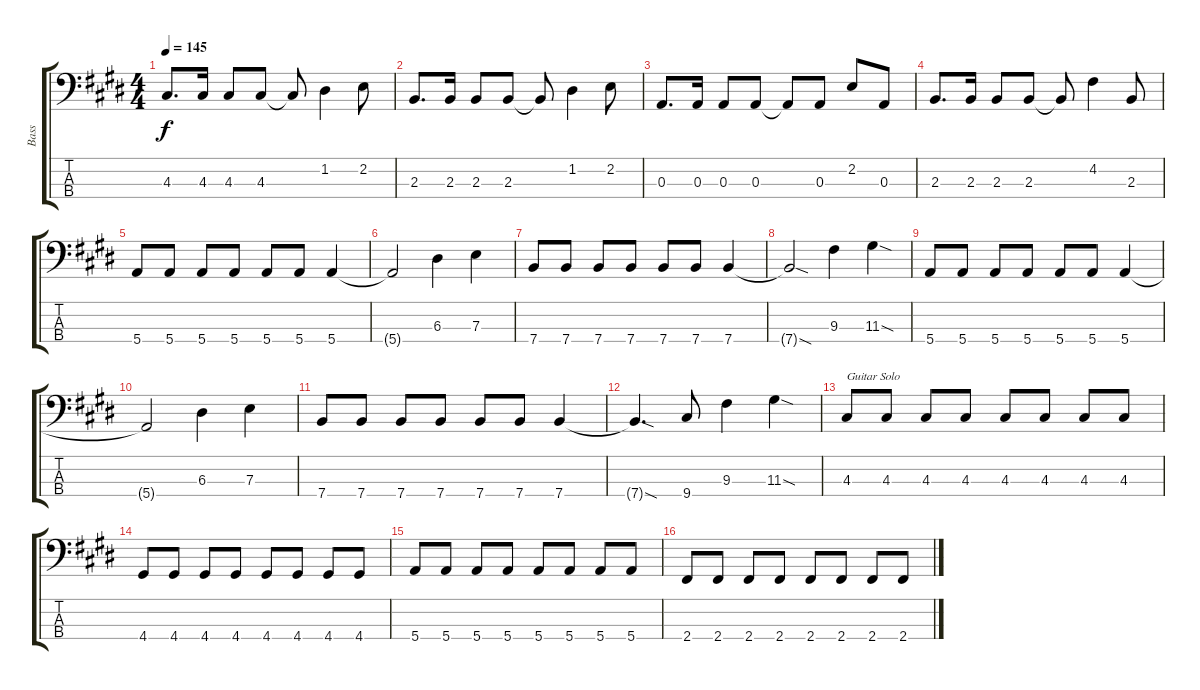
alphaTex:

\track ("Bass" "Bass") {instrument electricbassfinger}
\staff {score tabs}
\tuning (G2 D2 A1 E1) {hide}
\ts (4 4)
\tempo 145
\clef f4
\ks e
4.3.8{d dy f} 4.3.16 4.3.8 4.3.8 4.3{t}.8 1.2.4 2.2.8 |
2.3.8{d} 2.3.16 2.3.8 2.3.8 2.3{t}.8 1.2.4 2.2.8 |
0.3.8{d} 0.3.16 0.3.8 0.3.8 0.3{t}.8 0.3.8 2.2.8 0.3.8 |
2.3.8{d} 2.3.16 2.3.8 2.3.8 2.3{t}.8 4.2.4 2.3.8 |
5.4.8 5.4.8 5.4.8 5.4.8 5.4.8 5.4.8 5.4.4 |
5.4{t}.2 6.3.4 7.3.4 |
7.4.8 7.4.8 7.4.8 7.4.8 7.4.8 7.4.8 7.4.4 |
7.4{sod t}.2 9.3.4 11.3{sod}.4 |
5.4.8 5.4.8 5.4.8 5.4.8 5.4.8 5.4.8 5.4.4 |
5.4{t}.2 6.3.4 7.3.4 |
7.4.8 7.4.8 7.4.8 7.4.8 7.4.8 7.4.8 7.4.4 |
7.4{sod t}.4{d} 9.4.8 9.3.4 11.3{sod}.4 |
4.3.8{txt "Guitar Solo"} 4.3.8 4.3.8 4.3.8 4.3.8 4.3.8 4.3.8 4.3.8 |
4.4.8 4.4.8 4.4.8 4.4.8 4.4.8 4.4.8 4.4.8 4.4.8 |
5.4.8 5.4.8 5.4.8 5.4.8 5.4.8 5.4.8 5.4.8 5.4.8 |
2.4.8 2.4.8 2.4.8 2.4.8 2.4.8 2.4.8 2.4.8 2.4.8
